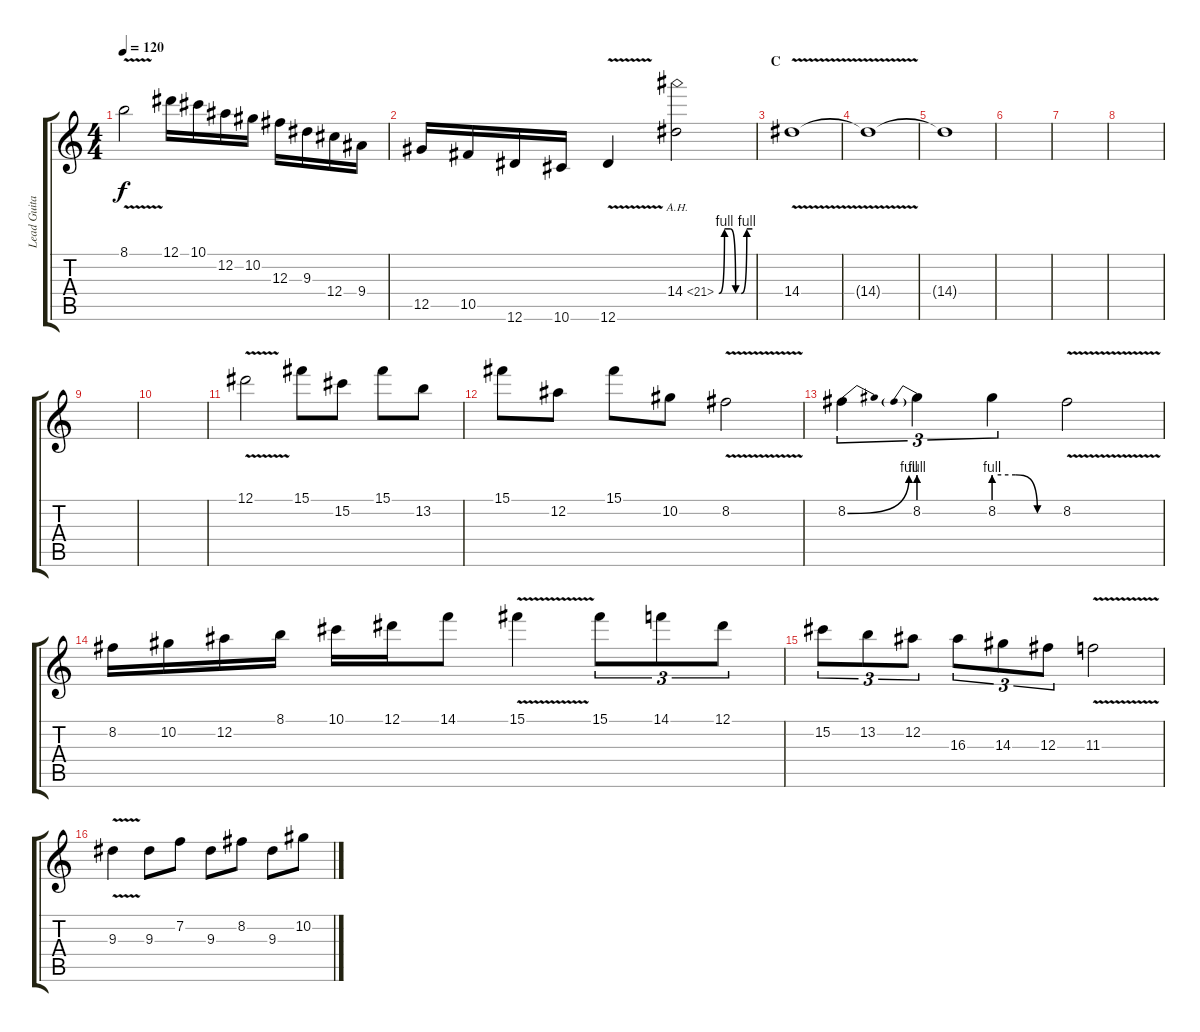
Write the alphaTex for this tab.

\track ("Lead Guitar" "Lead Guita") {instrument distortionguitar}
\staff {score tabs}
\tuning (Eb4 Bb3 Gb3 Db3 Ab2 Eb2) {hide}
\ts (4 4)
\tempo 120
\clef g2
\ks c
8.1{v}.2{dy f} 12.1.16 10.1.16 12.2.16 10.2.16 12.3.16 9.3.16 12.4.16 9.4.16 |
12.5.16 10.5.16 12.6.16 10.6.16 12.6{v}.4 14.4{be (custom 0 0 10 4 20 4 30 0 40 0 50 4 60 4) ah 7}.2 |
\section ("" "C")
14.4{v}.1{volume 0} |
14.4{t}.1 |
14.4{t}.1 |
|
|
|
|
|
12.1{v}.2 15.1.8 15.2.8 15.1.8 13.2.8 |
15.1.8 12.2.8 15.1.8 10.2.8 8.2{v}.2 |
8.2{be (bend 0 0 60 4)}.4{tu (3 2)} 8.2{be (prebend 0 4 60 4)}.4{tu (3 2)} 8.2{be (custom 0 4 20 4 40 0 60 0)}.4{tu (3 2)} 8.2{v}.2 |
8.2.16 10.2.16 12.2.16 8.1.16 10.1.16 12.1.16 14.1.8 15.1{v}.4 15.1.8{tu (3 2)} 14.1.8{tu (3 2)} 12.1.8{tu (3 2)} |
15.2.8{tu (3 2)} 13.2.8{tu (3 2)} 12.2.8{tu (3 2)} 16.3.8{tu (3 2)} 14.3.8{tu (3 2)} 12.3.8{tu (3 2)} 11.3{v}.2 |
9.3{v}.4 9.3.8 7.2.8 9.3.8 8.2.8 9.3.8 10.2.8
